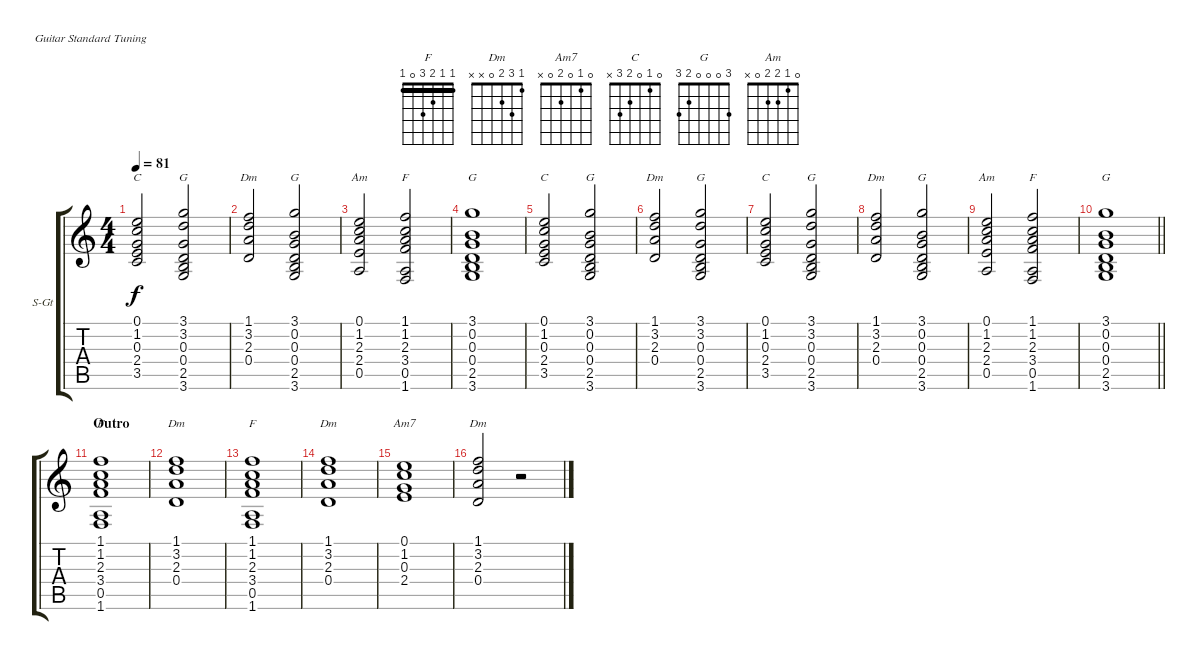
\bracketExtendMode groupsimilarinstruments
\firstSystemTrackNameOrientation horizontal
\otherSystemsTrackNameOrientation horizontal
\track ("Tast Synth" "S-Gt") {instrument fx7echoes}
\staff {score tabs}
\tuning (E4 B3 G3 D3 A2 E2)
\displaytranspose 12
\chord ("F" 1 1 2 3 0 1) {showfingering false barre 1}
\chord ("Dm" 1 3 2 0 x x) {showfingering false}
\chord ("Am7" 0 1 0 2 0 x) {showfingering false}
\chord ("C" 0 1 0 2 3 x) {showfingering false}
\chord ("G" 3 3 0 0 2 3) {showfingering false}
\chord ("G" 3 0 0 0 2 3) {showfingering false}
\chord ("Am" 0 1 2 2 0 x) {showfingering false}
\ts (4 4)
\tempo 81
\clef g2
\ks c
(0.1 1.2 0.3 2.4 3.5).2{ch "C" dy f} (3.1 3.2 0.3 0.4 2.5 3.6).2{ch "G"} |
(1.1 3.2 2.3 0.4).2{ch "Dm"} (3.1 0.2 0.3 0.4 2.5 3.6).2{ch "G"} |
(0.1 1.2 2.3 2.4 0.5).2{ch "Am"} (1.1 1.2 2.3 3.4 0.5 1.6).2{ch "F"} |
(3.1 0.2 0.3 0.4 2.5 3.6).1{ch "G"} |
(0.1 1.2 0.3 2.4 3.5).2{ch "C"} (3.1 0.2 0.3 0.4 2.5 3.6).2{ch "G"} |
(1.1 3.2 2.3 0.4).2{ch "Dm"} (3.1 3.2 0.3 0.4 2.5 3.6).2{ch "G"} |
(0.1 1.2 0.3 2.4 3.5).2{ch "C"} (3.1 3.2 0.3 0.4 2.5 3.6).2{ch "G"} |
(1.1 3.2 2.3 0.4).2{ch "Dm"} (3.1 0.2 0.3 0.4 2.5 3.6).2{ch "G"} |
(0.1 1.2 2.3 2.4 0.5).2{ch "Am"} (1.1 1.2 2.3 3.4 0.5 1.6).2{ch "F"} |
\barLineRight lightlight
(3.1 0.2 0.3 0.4 2.5 3.6).1{ch "G"} |
\section ("" "Outro")
(1.1 1.2 2.3 3.4 0.5 1.6).1{ch "F"} |
(1.1 3.2 2.3 0.4).1{ch "Dm"} |
(1.1 1.2 2.3 3.4 0.5 1.6).1{ch "F"} |
(1.1 3.2 2.3 0.4).1{ch "Dm"} |
(0.1 1.2 0.3 2.4).1{ch "Am7"} |
(1.1 3.2 2.3 0.4).2{ch "Dm"} r.2
